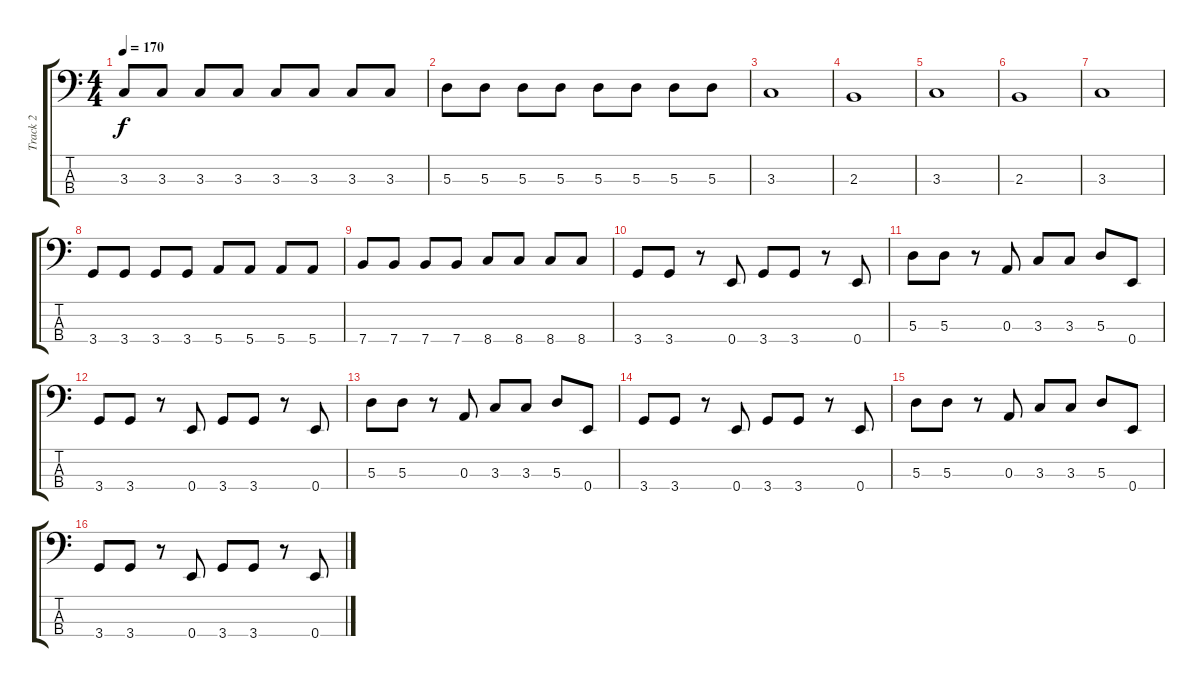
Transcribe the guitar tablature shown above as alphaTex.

\track ("Track 2" "Track 2") {instrument electricbassfinger}
\staff {score tabs}
\tuning (G2 D2 A1 E1) {hide}
\ts (4 4)
\tempo 170
\clef f4
\ks c
3.3.8{dy f} 3.3.8 3.3.8 3.3.8 3.3.8 3.3.8 3.3.8 3.3.8 |
5.3.8 5.3.8 5.3.8 5.3.8 5.3.8 5.3.8 5.3.8 5.3.8 |
3.3.1 |
2.3.1 |
3.3.1 |
2.3.1 |
3.3.1 |
3.4.8 3.4.8 3.4.8 3.4.8 5.4.8 5.4.8 5.4.8 5.4.8 |
7.4.8 7.4.8 7.4.8 7.4.8 8.4.8 8.4.8 8.4.8 8.4.8 |
3.4.8 3.4.8 r.8 0.4.8 3.4.8 3.4.8 r.8 0.4.8 |
5.3.8 5.3.8 r.8 0.3.8 3.3.8 3.3.8 5.3.8 0.4.8 |
3.4.8 3.4.8 r.8 0.4.8 3.4.8 3.4.8 r.8 0.4.8 |
5.3.8 5.3.8 r.8 0.3.8 3.3.8 3.3.8 5.3.8 0.4.8 |
3.4.8 3.4.8 r.8 0.4.8 3.4.8 3.4.8 r.8 0.4.8 |
5.3.8 5.3.8 r.8 0.3.8 3.3.8 3.3.8 5.3.8 0.4.8 |
3.4.8 3.4.8 r.8 0.4.8 3.4.8 3.4.8 r.8 0.4.8
